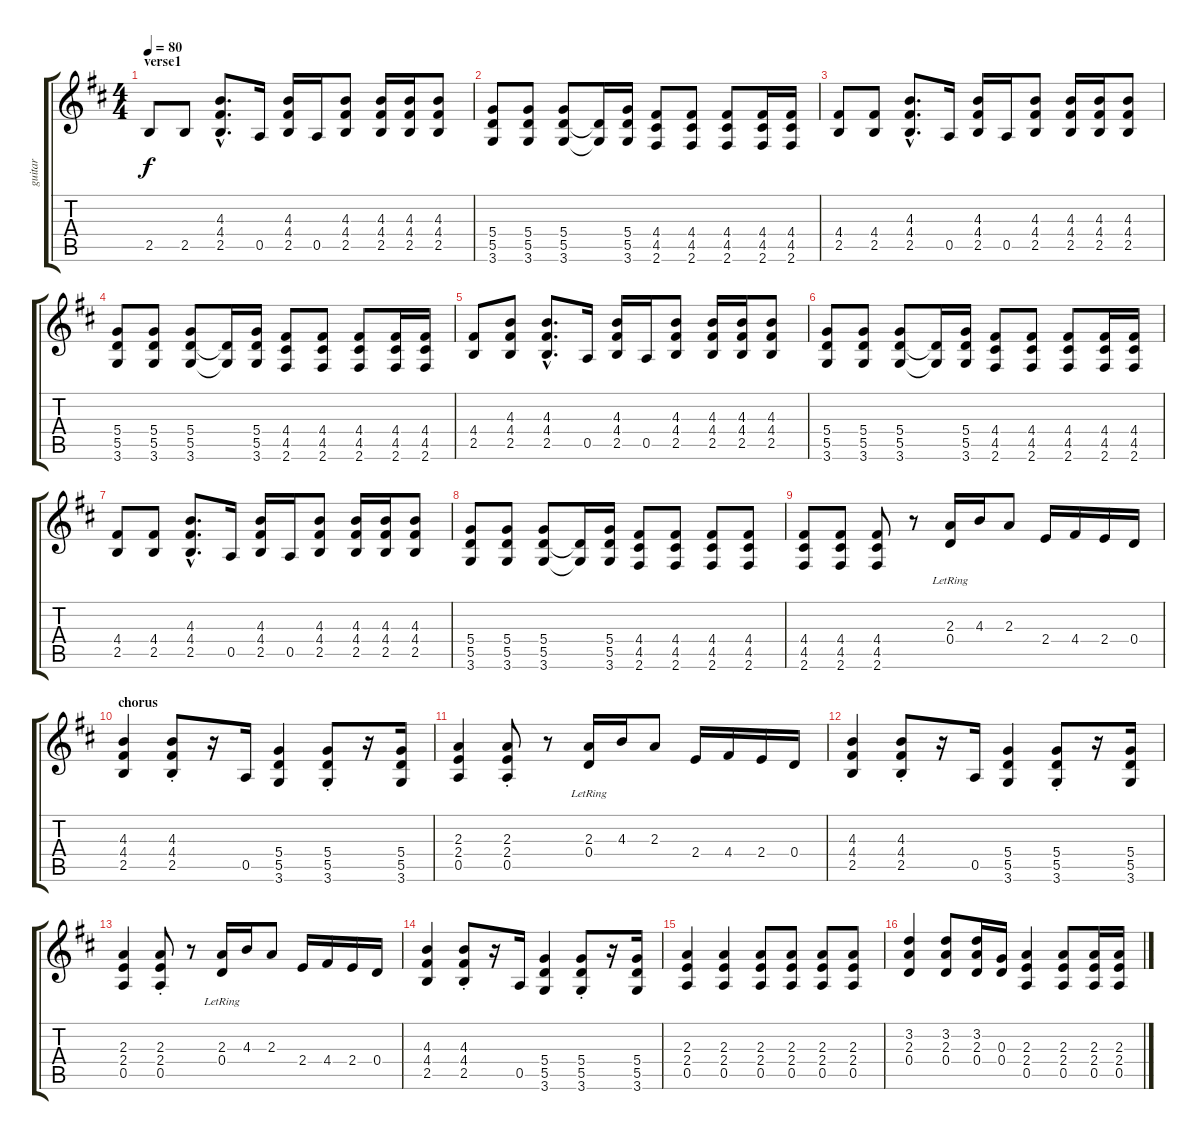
\track ("guitar" "guitar") {instrument acousticguitarsteel}
\staff {score tabs}
\tuning (E4 B3 G3 D3 A2 E2) {hide}
\ts (4 4)
\section ("" "verse1")
\tempo 80
\clef g2
\ks bminor
2.5.8{dy f instrument acousticguitarsteel} 2.5.8 (4.3{hac} 4.4{hac} 2.5{hac}).8{d} 0.5.16 (4.3 4.4 2.5).16 0.5.16 (4.3 4.4 2.5).8 (4.3 4.4 2.5).16 (4.3 4.4 2.5).16 (4.3 4.4 2.5).8 |
(5.4 5.5 3.6).8 (5.4 5.5 3.6).8 (5.4 5.5 3.6).8 (5.5{t} 3.6{t}).16 (5.4 5.5 3.6).16 (4.4 4.5 2.6).8 (4.4 4.5 2.6).8 (4.4 4.5 2.6).8 (4.4 4.5 2.6).16 (4.4 4.5 2.6).16 |
(4.4 2.5).8 (4.4 2.5).8 (4.3{hac} 4.4{hac} 2.5{hac}).8{d} 0.5.16 (4.3 4.4 2.5).16 0.5.16 (4.3 4.4 2.5).8 (4.3 4.4 2.5).16 (4.3 4.4 2.5).16 (4.3 4.4 2.5).8 |
(5.4 5.5 3.6).8 (5.4 5.5 3.6).8 (5.4 5.5 3.6).8 (5.5{t} 3.6{t}).16 (5.4 5.5 3.6).16 (4.4 4.5 2.6).8 (4.4 4.5 2.6).8 (4.4 4.5 2.6).8 (4.4 4.5 2.6).16 (4.4 4.5 2.6).16 |
(4.4 2.5).8 (4.3 4.4 2.5).8 (4.3{hac} 4.4{hac} 2.5{hac}).8{d} 0.5.16 (4.3 4.4 2.5).16 0.5.16 (4.3 4.4 2.5).8 (4.3 4.4 2.5).16 (4.3 4.4 2.5).16 (4.3 4.4 2.5).8 |
(5.4 5.5 3.6).8 (5.4 5.5 3.6).8 (5.4 5.5 3.6).8 (5.5{t} 3.6{t}).16 (5.4 5.5 3.6).16 (4.4 4.5 2.6).8 (4.4 4.5 2.6).8 (4.4 4.5 2.6).8 (4.4 4.5 2.6).16 (4.4 4.5 2.6).16 |
(4.4 2.5).8 (4.4 2.5).8 (4.3{hac} 4.4{hac} 2.5{hac}).8{d} 0.5.16 (4.3 4.4 2.5).16 0.5.16 (4.3 4.4 2.5).8 (4.3 4.4 2.5).16 (4.3 4.4 2.5).16 (4.3 4.4 2.5).8 |
(5.4 5.5 3.6).8 (5.4 5.5 3.6).8 (5.4 5.5 3.6).8 (5.5{t} 3.6{t}).16 (5.4 5.5 3.6).16 (4.4 4.5 2.6).8 (4.4 4.5 2.6).8 (4.4 4.5 2.6).8 (4.4 4.5 2.6).8 |
(4.4 4.5 2.6).8 (4.4 4.5 2.6).8 (4.4 4.5 2.6).8 r.8 (2.3 0.4{lr}).16 4.3.16 2.3.8 2.4.16 4.4.16 2.4.16 0.4.16 |
\section ("" "chorus")
(4.3 4.4 2.5).4 (4.3{st} 4.4{st} 2.5{st}).8 r.16 0.5.16 (5.4 5.5 3.6).4 (5.4{st} 5.5{st} 3.6{st}).8 r.16 (5.4 5.5 3.6).16 |
(2.3 2.4 0.5).4 (2.3{st} 2.4{st} 0.5{st}).8 r.8 (2.3 0.4{lr}).16 4.3.16 2.3.8 2.4.16 4.4.16 2.4.16 0.4.16 |
(4.3 4.4 2.5).4 (4.3{st} 4.4{st} 2.5{st}).8 r.16 0.5.16 (5.4 5.5 3.6).4 (5.4{st} 5.5{st} 3.6{st}).8 r.16 (5.4 5.5 3.6).16 |
(2.3 2.4 0.5).4 (2.3{st} 2.4{st} 0.5{st}).8 r.8 (2.3 0.4{lr}).16 4.3.16 2.3.8 2.4.16 4.4.16 2.4.16 0.4.16 |
(4.3 4.4 2.5).4 (4.3{st} 4.4{st} 2.5{st}).8 r.16 0.5.16 (5.4 5.5 3.6).4 (5.4{st} 5.5{st} 3.6{st}).8 r.16 (5.4 5.5 3.6).16 |
(2.3 2.4 0.5).4 (2.3 2.4 0.5).4 (2.3 2.4 0.5).8 (2.3 2.4 0.5).8 (2.3 2.4 0.5).8 (2.3 2.4 0.5).8 |
(3.2 2.3 0.4).4 (3.2 2.3 0.4).8 (3.2 2.3 0.4).16 (0.3 0.4).16 (2.3 2.4 0.5).4 (2.3 2.4 0.5).8 (2.3 2.4 0.5).16 (2.3 2.4 0.5).16
